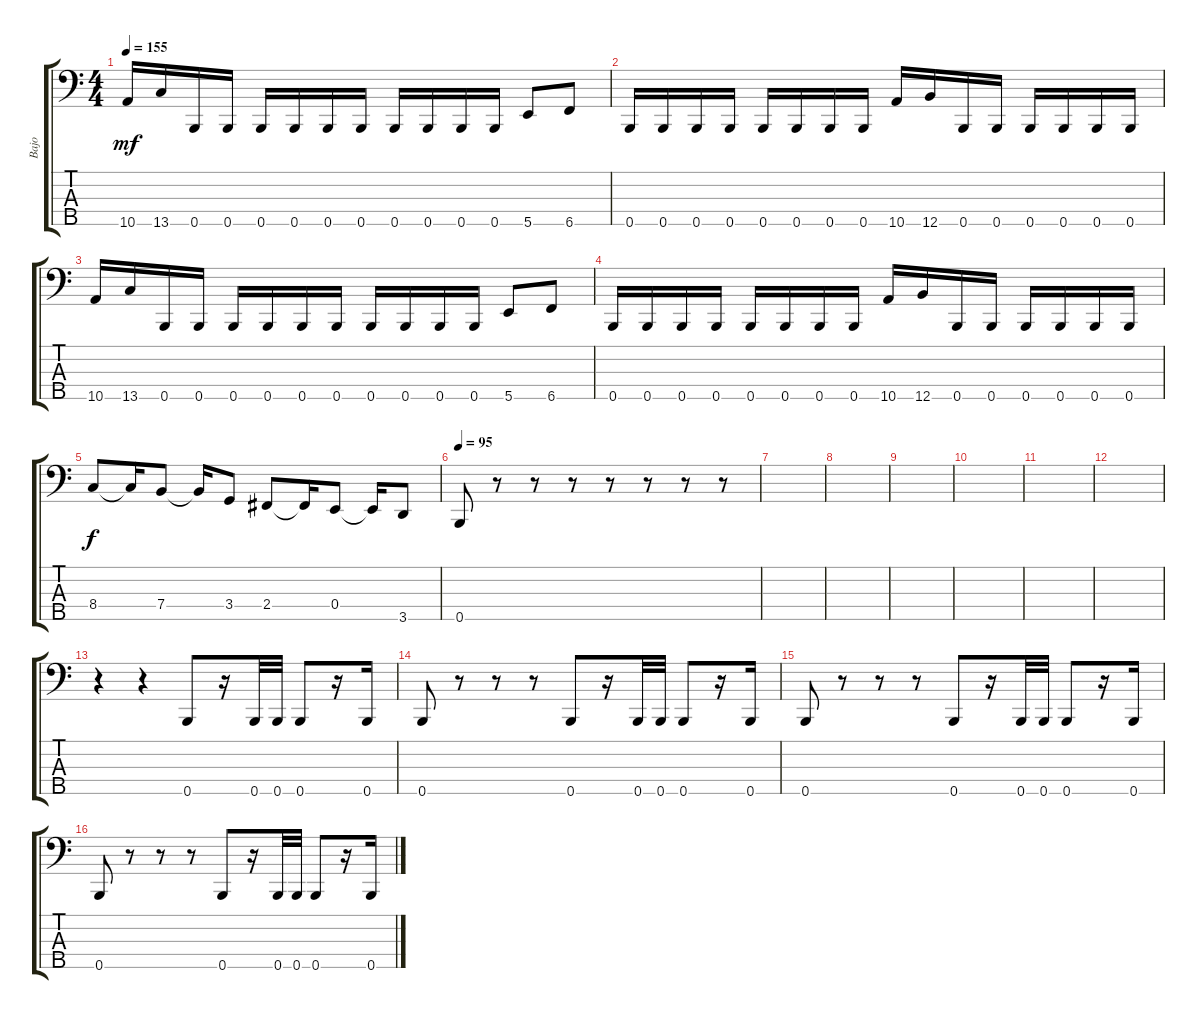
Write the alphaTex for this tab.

\track ("Bajo" "Bajo") {instrument electricbasspick}
\staff {score tabs}
\tuning (G2 D2 A1 E1 B0) {hide}
\ts (4 4)
\tempo 155
\clef f4
\ks c
10.5.16{dy mf} 13.5.16 0.5.16 0.5.16 0.5.16 0.5.16 0.5.16 0.5.16 0.5.16 0.5.16 0.5.16 0.5.16 5.5.8 6.5.8 |
0.5.16 0.5.16 0.5.16 0.5.16 0.5.16 0.5.16 0.5.16 0.5.16 10.5.16 12.5.16 0.5.16 0.5.16 0.5.16 0.5.16 0.5.16 0.5.16 |
10.5.16 13.5.16 0.5.16 0.5.16 0.5.16 0.5.16 0.5.16 0.5.16 0.5.16 0.5.16 0.5.16 0.5.16 5.5.8 6.5.8 |
0.5.16 0.5.16 0.5.16 0.5.16 0.5.16 0.5.16 0.5.16 0.5.16 10.5.16 12.5.16 0.5.16 0.5.16 0.5.16 0.5.16 0.5.16 0.5.16 |
8.4.8{dy f} 8.4{t}.16 7.4.8 7.4{t}.16 3.4.8 2.4.8 2.4{t}.16 0.4.8 0.4{t}.16 3.5.8 |
\tempo 95
0.5.8 r.8 r.8 r.8 r.8 r.8 r.8 r.8 |
|
|
|
|
|
|
r.4 r.4 0.5.8 r.16 0.5.32 0.5.32 0.5.8 r.16 0.5.16 |
0.5.8 r.8 r.8 r.8 0.5.8 r.16 0.5.32 0.5.32 0.5.8 r.16 0.5.16 |
0.5.8 r.8 r.8 r.8 0.5.8 r.16 0.5.32 0.5.32 0.5.8 r.16 0.5.16 |
0.5.8 r.8 r.8 r.8 0.5.8 r.16 0.5.32 0.5.32 0.5.8 r.16 0.5.16
